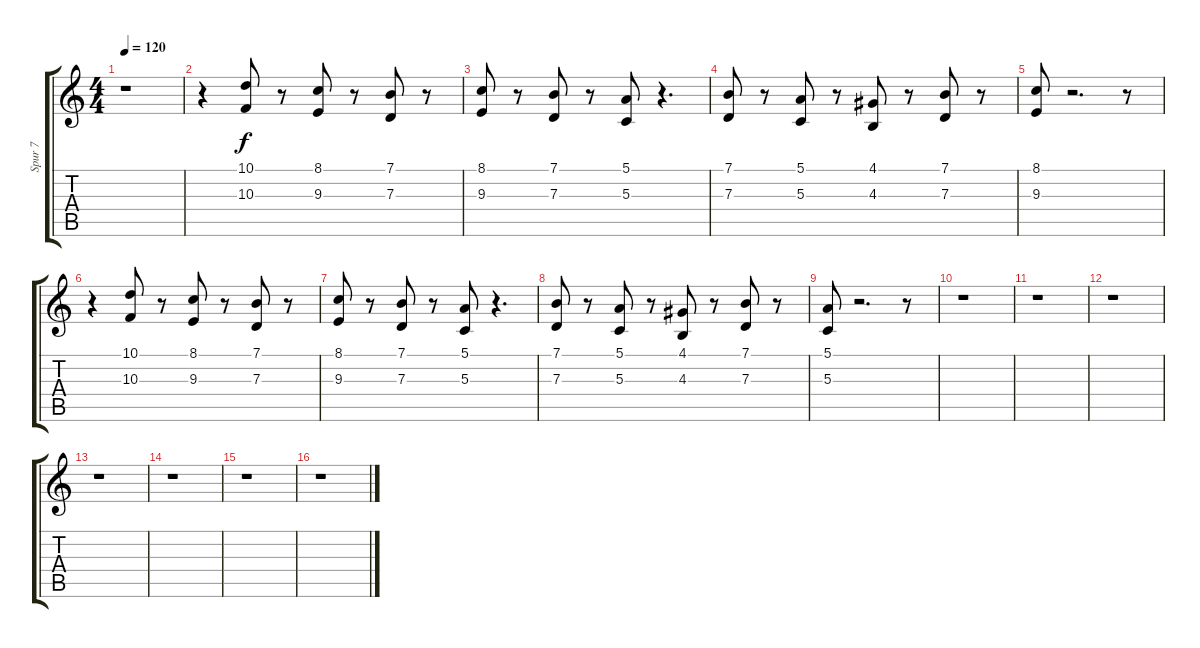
\track ("Spur 7" "Spur 7") {instrument pizzicatostrings}
\staff {score tabs}
\tuning (E4 B3 G3 D3 A2 E2) {hide}
\ts (4 4)
\tempo 120
\clef g2
\ks c
r.1{dy f instrument pizzicatostrings} |
r.4 (10.1 10.3).8 r.8 (8.1 9.3).8 r.8 (7.1 7.3).8 r.8 |
(8.1 9.3).8 r.8 (7.1 7.3).8 r.8 (5.1 5.3).8 r.4{d} |
(7.1 7.3).8 r.8 (5.1 5.3).8 r.8 (4.1 4.3).8 r.8 (7.1 7.3).8 r.8 |
(8.1 9.3).8 r.2{d} r.8 |
r.4 (10.1 10.3).8 r.8 (8.1 9.3).8 r.8 (7.1 7.3).8 r.8 |
(8.1 9.3).8 r.8 (7.1 7.3).8 r.8 (5.1 5.3).8 r.4{d} |
(7.1 7.3).8 r.8 (5.1 5.3).8 r.8 (4.1 4.3).8 r.8 (7.1 7.3).8 r.8 |
(5.1 5.3).8 r.2{d} r.8 |
r.1 |
r.1 |
r.1 |
r.1 |
r.1 |
r.1 |
r.1
